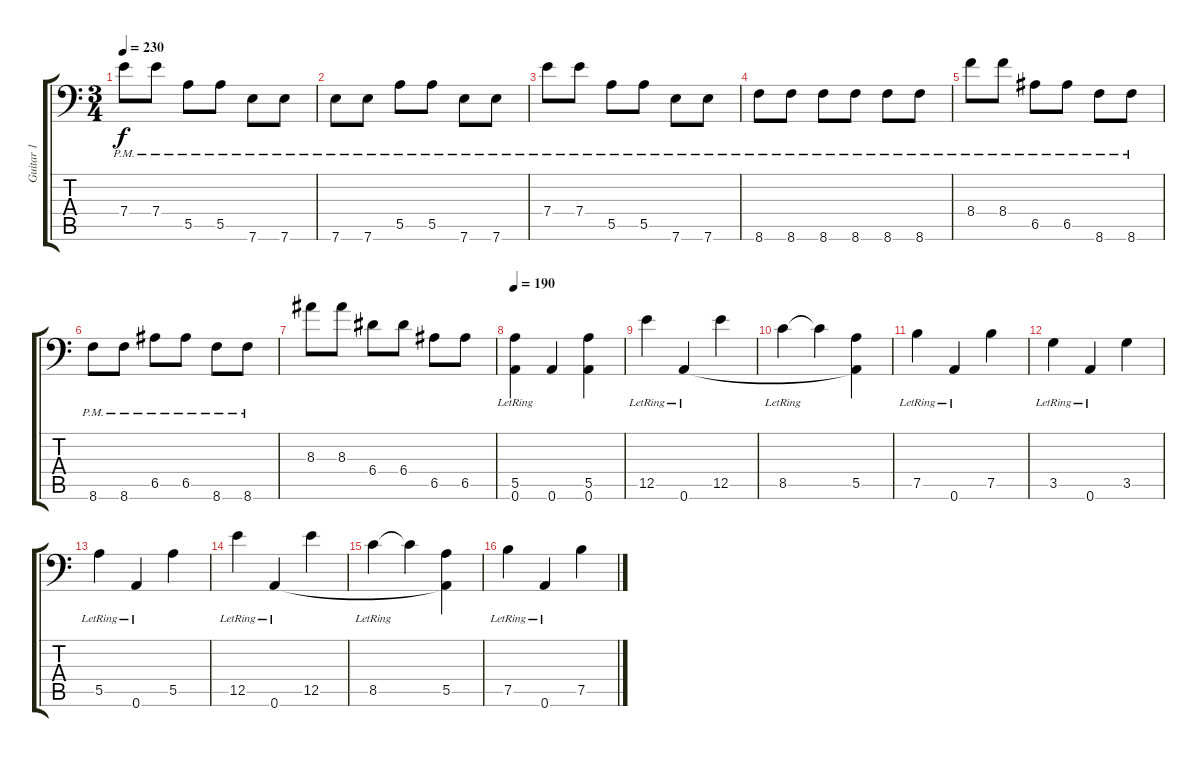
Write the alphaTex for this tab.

\track ("Guitar 1" "Guitar 1") {instrument electricguitarjazz}
\staff {score tabs}
\tuning (B3 Gb3 D3 A2 E2 A1) {hide}
\ts (3 4)
\tempo 230
\clef f4
\ks c
7.4{pm}.8{dy f} 7.4{pm}.8 5.5{pm}.8 5.5{pm}.8 7.6{pm}.8 7.6{pm}.8 |
7.6{pm}.8 7.6{pm}.8 5.5{pm}.8 5.5{pm}.8 7.6{pm}.8 7.6{pm}.8 |
7.4{pm}.8 7.4{pm}.8 5.5{pm}.8 5.5{pm}.8 7.6{pm}.8 7.6{pm}.8 |
8.6{pm}.8 8.6{pm}.8 8.6{pm}.8 8.6{pm}.8 8.6{pm}.8 8.6{pm}.8 |
8.4{pm}.8 8.4{pm}.8 6.5{pm}.8 6.5{pm}.8 8.6{pm}.8 8.6{pm}.8 |
8.6{pm}.8 8.6{pm}.8 6.5{pm}.8 6.5{pm}.8 8.6{pm}.8 8.6{pm}.8 |
8.3.8 8.3.8 6.4.8 6.4.8 6.5.8 6.5.8 |
\tempo 190
(5.5{lr} 0.6{lr}).4 0.6.4 (5.5 0.6).4 |
12.5{lr}.4 0.6{lr}.4 12.5.4 |
8.5{lr}.4 8.5{t}.4 (5.5 0.6{t}).4 |
7.5{lr}.4 0.6{lr}.4 7.5.4 |
3.5{lr}.4 0.6{lr}.4 3.5.4 |
5.5{lr}.4 0.6{lr}.4 5.5.4 |
12.5{lr}.4 0.6{lr}.4 12.5.4 |
8.5{lr}.4 8.5{t}.4 (5.5 0.6{t}).4 |
7.5{lr}.4 0.6{lr}.4 7.5.4
